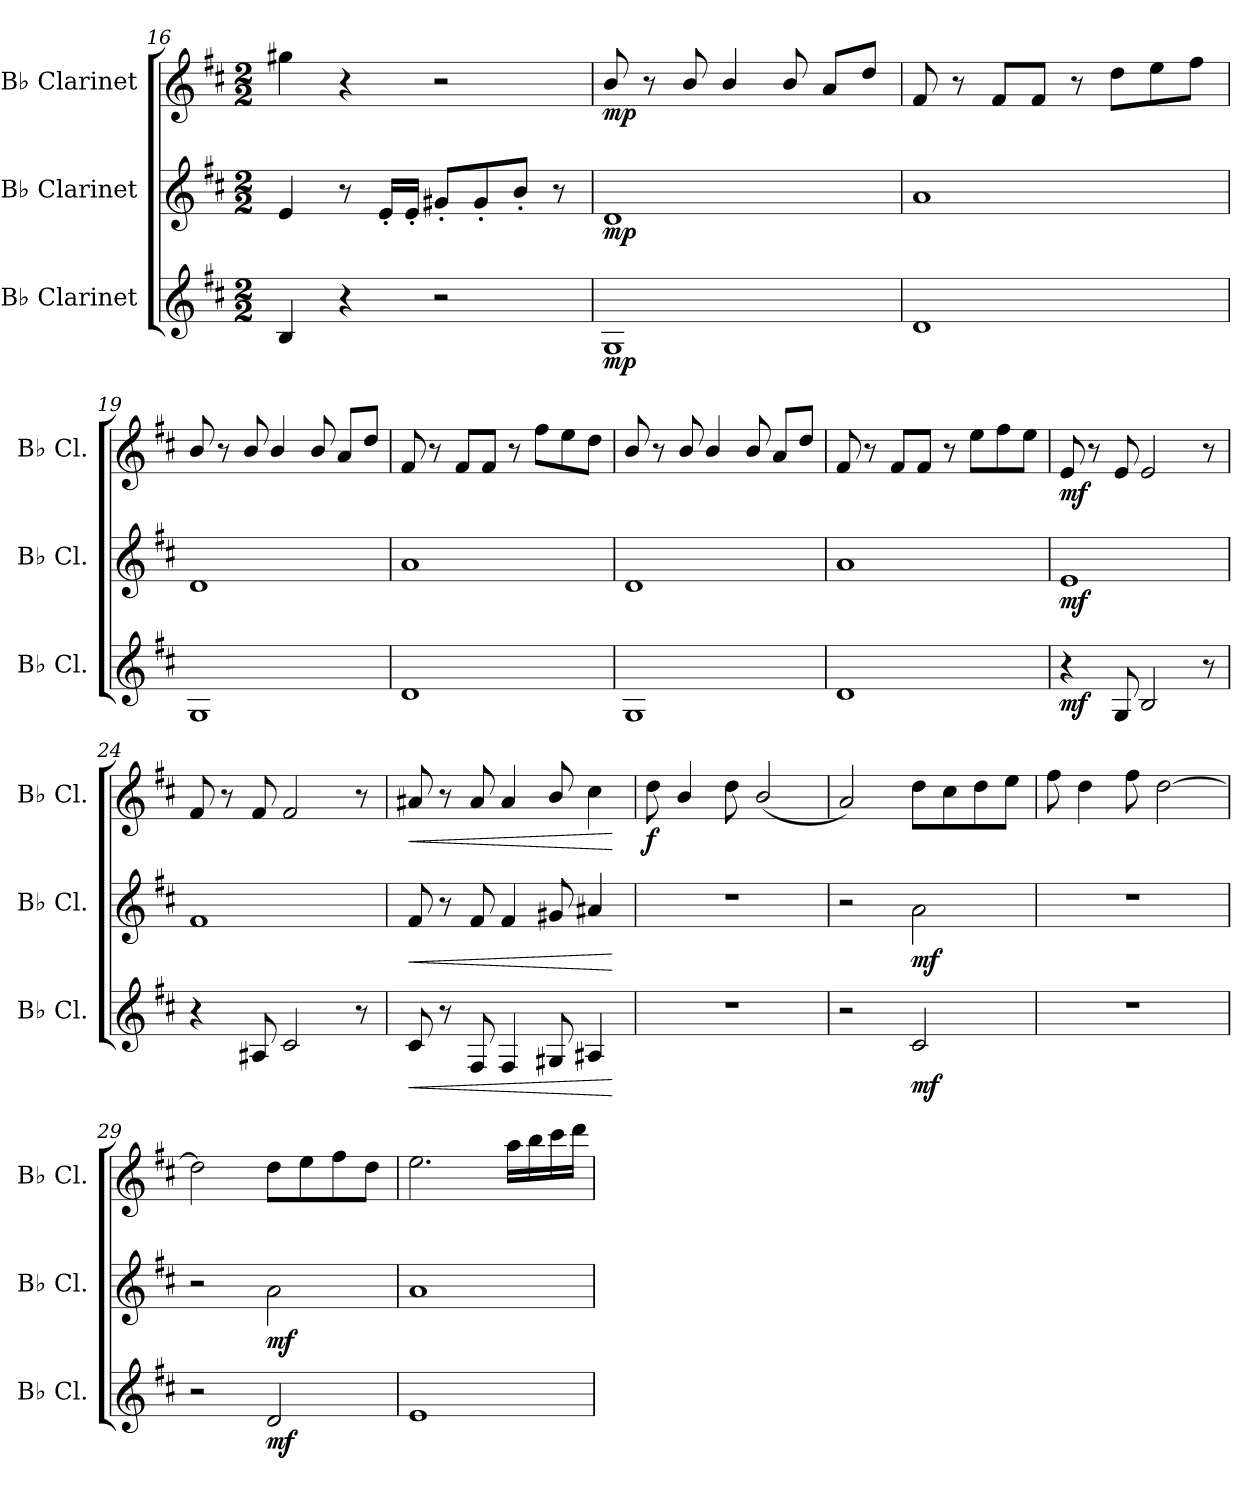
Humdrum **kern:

**kern	**dynam	**kern	**dynam	**kern	**dynam
*part3	*part3	*part2	*part2	*part1	*part1
*staff3	*staff3	*staff2	*staff2	*staff1	*staff1
*I"B♭ Clarinet	*	*I"B♭ Clarinet	*	*I"B♭ Clarinet	*
*I'B♭ Cl.	*	*I'B♭ Cl.	*	*I'B♭ Cl.	*
!!LO:LB:g=z
*clefG2	*	*clefG2	*	*clefG2	*
*ITrd1c2	*	*ITrd1c2	*	*ITrd1c2	*
*k[]	*	*k[]	*	*k[]	*
*M2/2	*	*M2/2	*	*M2/2	*
=16	=16	=16	=16	=16	=16
4A/	.	4d/	.	4ff#X\	.
4r	.	8r	.	4r	.
.	.	16d'/LL	.	.	.
.	.	16d'/JJ	.	.	.
2r	.	8f#X'/L	.	2r	.
.	.	8f#'/	.	.	.
.	.	8a'/J	.	.	.
.	.	8r	.	.	.
=17	=17	=17	=17	=17	=17
!	!LO:DY:b	!	!LO:DY:b	!	!LO:DY:b
1F	mp	1c	mp	8a/	mp
.	.	.	.	8r	.
.	.	.	.	8a/	.
.	.	.	.	4a/	.
.	.	.	.	8a/	.
.	.	.	.	8g/L	.
.	.	.	.	8cc/J	.
=18	=18	=18	=18	=18	=18
1c	.	1g	.	8e/	.
.	.	.	.	8r	.
.	.	.	.	8e/L	.
.	.	.	.	8e/J	.
.	.	.	.	8r	.
.	.	.	.	8cc\L	.
.	.	.	.	8dd\	.
.	.	.	.	8ee\J	.
=19	=19	=19	=19	=19	=19
1F	.	1c	.	8a/	.
.	.	.	.	8r	.
.	.	.	.	8a/	.
.	.	.	.	4a/	.
.	.	.	.	8a/	.
.	.	.	.	8g/L	.
.	.	.	.	8cc/J	.
!!LO:PB:g=z
=20	=20	=20	=20	=20	=20
1c	.	1g	.	8e/	.
.	.	.	.	8r	.
.	.	.	.	8e/L	.
.	.	.	.	8e/J	.
.	.	.	.	8r	.
.	.	.	.	8ee\L	.
.	.	.	.	8dd\	.
.	.	.	.	8cc\J	.
=21	=21	=21	=21	=21	=21
1F	.	1c	.	8a/	.
.	.	.	.	8r	.
.	.	.	.	8a/	.
.	.	.	.	4a/	.
.	.	.	.	8a/	.
.	.	.	.	8g/L	.
.	.	.	.	8cc/J	.
=22	=22	=22	=22	=22	=22
1c	.	1g	.	8e/	.
.	.	.	.	8r	.
.	.	.	.	8e/L	.
.	.	.	.	8e/J	.
.	.	.	.	8r	.
.	.	.	.	8dd\L	.
.	.	.	.	8ee\	.
.	.	.	.	8dd\J	.
=23	=23	=23	=23	=23	=23
!	!LO:DY:b	!	!LO:DY:b	!	!LO:DY:b
4r	mf	1d	mf	8d/	mf
.	.	.	.	8r	.
8F/	.	.	.	8d/	.
2A/	.	.	.	2d/	.
8r	.	.	.	8r	.
=24	=24	=24	=24	=24	=24
4r	.	1e	.	8e/	.
.	.	.	.	8r	.
8G#X/	.	.	.	8e/	.
2B/	.	.	.	2e/	.
8r	.	.	.	8r	.
!!LO:LB:g=z
=25	=25	=25	=25	=25	=25
!	!LO:HP:b	!	!LO:HP:b	!	!LO:HP:b
8B/	<	8e/	<	8g#X/	<
8r	.	8r	.	8r	.
8E/	.	8e/	.	8g#/	.
4E/	.	4e/	.	4g#/	.
8F#X/	.	8f#X/	.	8a/	.
4G#X/	.	4g#X/	.	4b\	.
.	[	.	[	.	[
=26	=26	=26	=26	=26	=26
!	!	!	!	!	!LO:DY:b
1r	.	1r	.	8cc\	f
.	.	.	.	4a/	.
.	.	.	.	8cc\	.
.	.	.	.	(<2a/	.
=27	=27	=27	=27	=27	=27
2r	.	2r	.	2g/)	.
!	!LO:DY:b	!	!LO:DY:b	!	!
2B/	mf	2g\	mf	8cc\L	.
.	.	.	.	8b\	.
.	.	.	.	8cc\	.
.	.	.	.	8dd\J	.
=28	=28	=28	=28	=28	=28
1r	.	1r	.	8ee\	.
.	.	.	.	4cc\	.
.	.	.	.	8ee\	.
.	.	.	.	[2cc\	.
=29	=29	=29	=29	=29	=29
2r	.	2r	.	2cc\]	.
!	!LO:DY:b	!	!LO:DY:b	!	!
2c/	mf	2g\	mf	8cc\L	.
.	.	.	.	8dd\	.
.	.	.	.	8ee\	.
.	.	.	.	8cc\J	.
=30	=30	=30	=30	=30	=30
1d	.	1g	.	2.dd\	.
.	.	.	.	16gg\LL	.
.	.	.	.	16aa\	.
.	.	.	.	16bb\	.
.	.	.	.	16ccc\JJ	.
=	=	=	=	=	=
*-	*-	*-	*-	*-	*-
